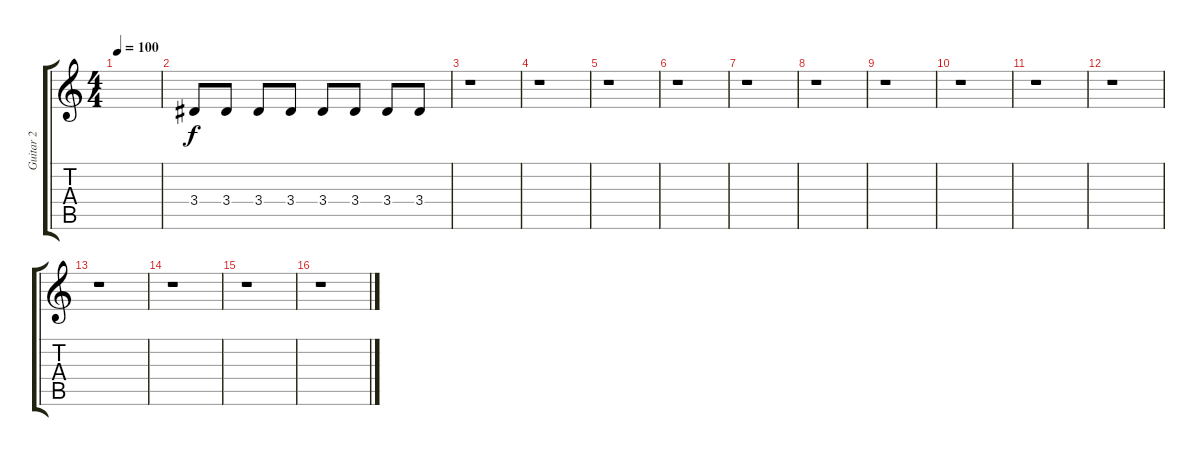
\track ("Guitar 2" "Guitar 2") {instrument distortionguitar}
\staff {score tabs}
\tuning (D4 A3 F3 C3 G2 D2) {hide}
\ts (4 4)
\tempo 100
\clef g2
\ks c
|
3.4.8 3.4.8 3.4.8 3.4.8 3.4.8 3.4.8 3.4.8 3.4.8 |
r.1 |
r.1 |
r.1 |
r.1 |
r.1 |
r.1 |
r.1 |
r.1 |
r.1 |
r.1 |
r.1 |
r.1 |
r.1 |
r.1
